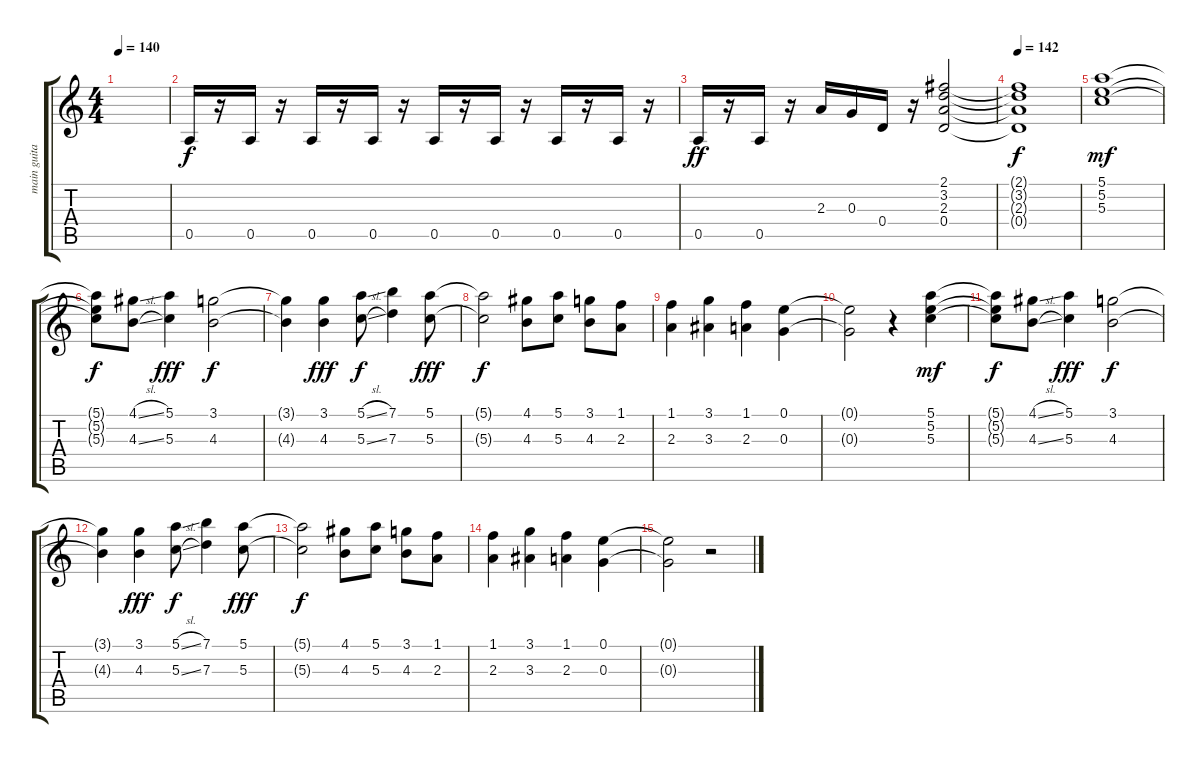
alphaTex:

\track ("main guitar" "main guita") {instrument overdrivenguitar}
\staff {score tabs}
\tuning (E4 B3 G3 D3 A2 E2) {hide}
\ts (4 4)
\tempo 140
\clef g2
\ks c
|
0.5.16 r.16 0.5.16 r.16 0.5.16 r.16 0.5.16 r.16 0.5.16 r.16 0.5.16 r.16 0.5.16 r.16 0.5.16 r.16 |
0.5.16{dy ff} r.16 0.5.16 r.16 2.3.16 0.3.16 0.4.16 r.16 (2.1 3.2 2.3 0.4).2 |
\tempo 142
(2.1{t} 3.2{t} 2.3{t} 0.4{t}).1{dy f} |
(5.1 5.2 5.3).1{dy mf instrument electricguitarjazz} |
(5.1{t} 5.2{t} 5.3{t}).8{dy f} (4.1{sl} 4.3{sl}).8 (5.1 5.3).4{dy fff} (3.1 4.3).2{dy f} |
(3.1{t} 4.3{t}).4 (3.1 4.3).4{dy fff} (5.1{sl} 5.3{sl}).8{dy f} (7.1 7.3).4 (5.1 5.3).8{dy fff} |
(5.1{t} 5.3{t}).2{dy f} (4.1 4.3).8 (5.1 5.3).8 (3.1 4.3).8 (1.1 2.3).8 |
(1.1 2.3).4 (3.1 3.3).4 (1.1 2.3).4 (0.1 0.3).4 |
(0.1{t} 0.3{t}).2 r.4 (5.1 5.2 5.3).4{dy mf} |
(5.1{t} 5.2{t} 5.3{t}).8{dy f} (4.1{sl} 4.3{sl}).8 (5.1 5.3).4{dy fff} (3.1 4.3).2{dy f} |
(3.1{t} 4.3{t}).4 (3.1 4.3).4{dy fff} (5.1{sl} 5.3{sl}).8{dy f} (7.1 7.3).4 (5.1 5.3).8{dy fff} |
(5.1{t} 5.3{t}).2{dy f} (4.1 4.3).8 (5.1 5.3).8 (3.1 4.3).8 (1.1 2.3).8 |
(1.1 2.3).4 (3.1 3.3).4 (1.1 2.3).4 (0.1 0.3).4 |
(0.1{t} 0.3{t}).2 r.2
